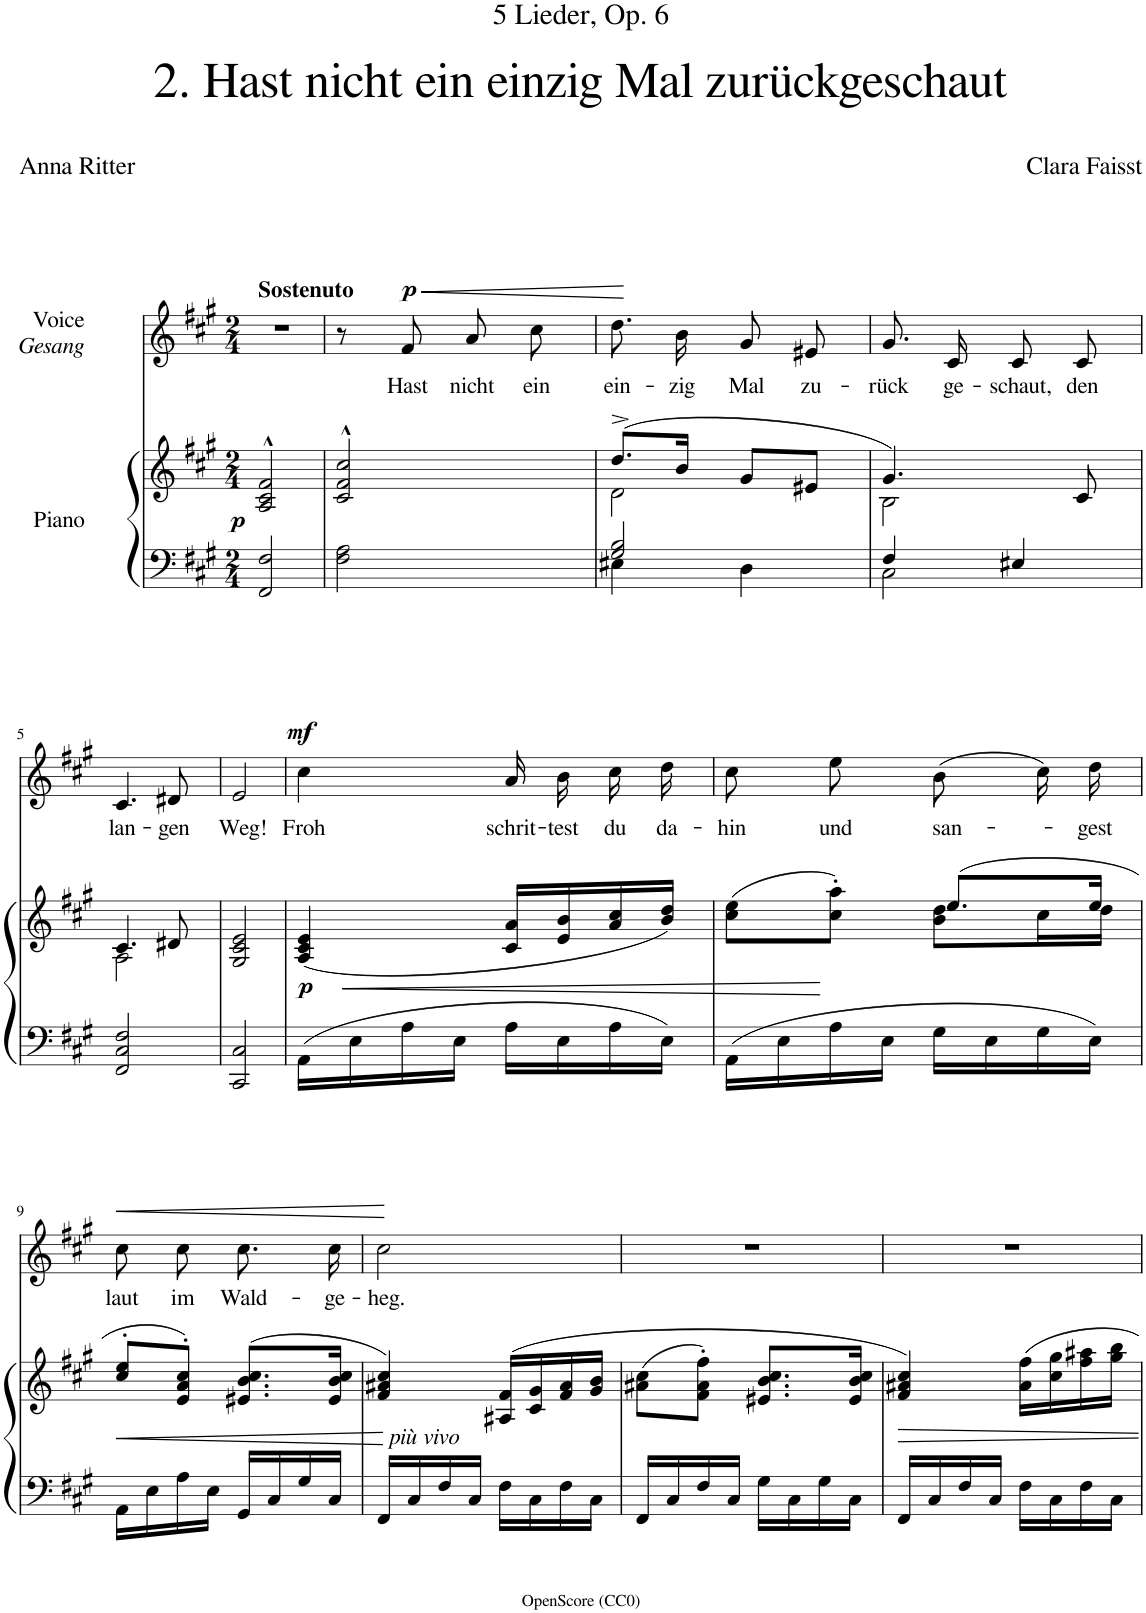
**kern	**kern	**dynam	**kern	**text	**dynam
*part2	*part2	*part2	*part1	*part1	*part1
*staff3	*staff2	*staff2/3	*staff1	*staff1	*staff1
*I"Piano	*	*	*I"Voice Gesang	*	*
*I'Pno	*	*	*	*	*
*clefF4	*clefG2	*	*clefG2	*	*
*k[f#c#g#]	*k[f#c#g#]	*	*k[f#c#g#]	*	*
*M2/4	*M2/4	*	*M2/4	*	*
=1	=1	=1	=1	=1	=1
!	!	!	!LO:TX:a:B:t=Sostenuto	!	!
!	!	!LO:DY:b	!	!	!
2FF#/ 2F#/	2A/^^ 2c#/^^ 2f#/^^	p	2r	.	.
=2	=2	=2	=2	=2	=2
2F#\ 2A\	2c#/^^ 2f#/^^ 2cc#/^^	.	8r	.	.
!	!	!	!	!LO:LY:b	!LO:HP:b
!	!	!	!	!	!LO:DY:n=1:a
.	.	.	8f#/	Hast	< p
!	!	!	!	!LO:LY:b	!
.	.	.	8a\L	nicht	.
!	!	!	!	!LO:LY:b	!
.	.	.	8cc#\J	ein	.
.	.	.	.	.	[
=3	=3	=3	=3	=3	=3
*^	*^	*	*	*	*
!	!	!	!	!	!	!LO:LY:b	!
2G#/ 2B/	4E#X\	(8.dd^/L	2d\	.	8.dd\L	ein-	.
!	!	!	!	!	!	!LO:LY:b	!
.	.	16b/Jk	.	.	16b\Jk	-zig	.
!	!	!	!	!	!	!LO:LY:b	!
.	4D\	8g#/L	.	.	8g#/L	Mal	.
!	!	!	!	!	!	!LO:LY:b	!
.	.	8e#X/J	.	.	8e#X/J	zu-	.
=4	=4	=4	=4	=4	=4	=4	=4
!	!	!	!	!	!	!LO:LY:b	!
4F#/	2C#\	4.g#/)	2B\	.	8.g#/L	-rück	.
!	!	!	!	!	!	!LO:LY:b	!
.	.	.	.	.	16c#/Jk	ge-	.
!	!	!	!	!	!	!LO:LY:b	!
4E#X/	.	.	.	.	8c#/L	-schaut,	.
!	!	!	!	!	!	!LO:LY:b	!
.	.	8c#/	.	.	8c#/J	den	.
*v	*v	*	*	*	*	*	*
!!LO:LB:g=z
=5	=5	=5	=5	=5	=5	=5
!	!	!	!	!	!LO:LY:b	!
2FF#/ 2C#/ 2F#/	4.c#/	2A\	.	4.c#/	lan-	.
!	!	!	!	!	!LO:LY:b	!
.	8d#X/	.	.	8d#X/	-gen	.
*	*v	*v	*	*	*	*
=6	=6	=6	=6	=6	=6
!	!	!	!	!LO:LY:b	!
2CC#/ 2C#/	2G#/ 2c#/ 2e/	.	2e/	Weg!	.
=7	=7	=7	=7	=7	=7
!	!	!LO:HP:b	!	!LO:LY:b	!
!	!	!LO:DY:n=1:b	!	!	!LO:DY:a
16AA\LL	(4A/ 4c#/ 4e/	< p	4cc#\	Froh	mf
16E\	.	.	.	.	.
16A\	.	.	.	.	.
16E\JJ	.	.	.	.	.
!	!	!	!	!LO:LY:b	!
16A\LL	16c#/ 16a/LL	.	16a\LL	schrit-	.
!	!	!	!	!LO:LY:b	!
16E\	16e/ 16b/	.	16b\J	-test	.
!	!	!	!	!LO:LY:b	!
16A\	16a/ 16cc#/	.	16cc#\L	du	.
!	!	!	!	!LO:LY:b	!
16E\JJ	16b/ 16dd/JJ)	.	16dd\JJ	da-	.
=8	=8	=8	=8	=8	=8
*	*^	*	*	*	*
!	!	!	!	!	!LO:LY:b	!
16AA\LL	(>8cc#\ 8ee\L	4ryy	.	8cc#\L	-hin	.
16E\	.	.	.	.	.	.
!	!	!	!	!	!LO:LY:b	!
16A\	8cc#\'> 8aa\'>J)	.	[	8ee\J	und	.
16E\JJ	.	.	.	.	.	.
!	!	!	!	!	!LO:LY:b	!
16G#\LL	(8.ee/L	8b\ 8dd\L	.	(8b\L	san-	.
16E\	.	.	.	.	.	.
16G#\	.	16cc#\L	.	16cc#\L)	.	.
!	!	!	!	!	!LO:LY:b	!
16E\JJ	16ee/Jk	16dd\JJ	.	16dd\JJ	-gest	.
!!LO:LB:g=z
=9	=9	=9	=9	=9	=9	=9
!	!	!	!LO:HP:b	!	!LO:LY:b	!LO:HP:b
*	*v	*v	*	*	*	*
16AA\LL	8cc#/'> 8ee/'>L	<	8cc#\L	laut	<
16E\	.	.	.	.	.
!	!	!	!	!LO:LY:b	!
16A\	8e/'> 8a/'> 8cc#/'>J)	.	8cc#\J	im	.
16E\JJ	.	.	.	.	.
!	!	!	!	!LO:LY:b	!
16GG#/LL	(>8.e#X/ 8.b/ 8.cc#/L	.	8.cc#\L	Wald-	.
16C#/	.	.	.	.	.
16G#/	.	.	.	.	.
!	!	!	!	!LO:LY:b	!
16C#/JJ	16e#/ 16b/ 16cc#/Jk	.	16cc#\Jk	-ge-	.
.	.	[	.	.	[
=10	=10	=10	=10	=10	=10
!	!LO:TX:b:i:t=più vivo	!	!	!	!
!	!	!	!	!LO:LY:b	!
16FF#/LL	4f#/ 4a#X/ 4cc#/)	.	2cc#\	-heg.	.
16C#/	.	.	.	.	.
16F#/	.	.	.	.	.
16C#/JJ	.	.	.	.	.
16F#\LL	(16A#X/ 16f#/LL	.	.	.	.
16C#\	16c#/ 16g#/	.	.	.	.
16F#\	16f#/ 16a#/	.	.	.	.
16C#\JJ	16g#/ 16b/JJ	.	.	.	.
=11	=11	=11	=11	=11	=11
16FF#/LL	(8a#X\ 8cc#\L	.	2r	.	.
16C#/	.	.	.	.	.
16F#/	8f#\' 8a#\' 8ff#\'J)	.	.	.	.
16C#/JJ	.	.	.	.	.
16G#\LL	8.e#X/ 8.b/ 8.cc#/L	.	.	.	.
16C#\	.	.	.	.	.
16G#\	.	.	.	.	.
16C#\JJ	16e#/ 16b/ 16cc#/Jk	.	.	.	.
=12	=12	=12	=12	=12	=12
16FF#/LL	4f#/ 4a#X/ 4cc#/)	.	2r	.	.
16C#/	.	.	.	.	.
16F#/	.	.	.	.	.
16C#/JJ	.	.	.	.	.
16F#\LL	16a#\ 16ff#\LL	.	.	.	.
16C#\	16cc#\ 16gg#\	.	.	.	.
16F#\	16ff#\ 16aa#X\	.	.	.	.
16C#\JJ	16gg#\ 16bb\JJ	.	.	.	.
=	=	=	=	=	=
*-	*-	*-	*-	*-	*-
